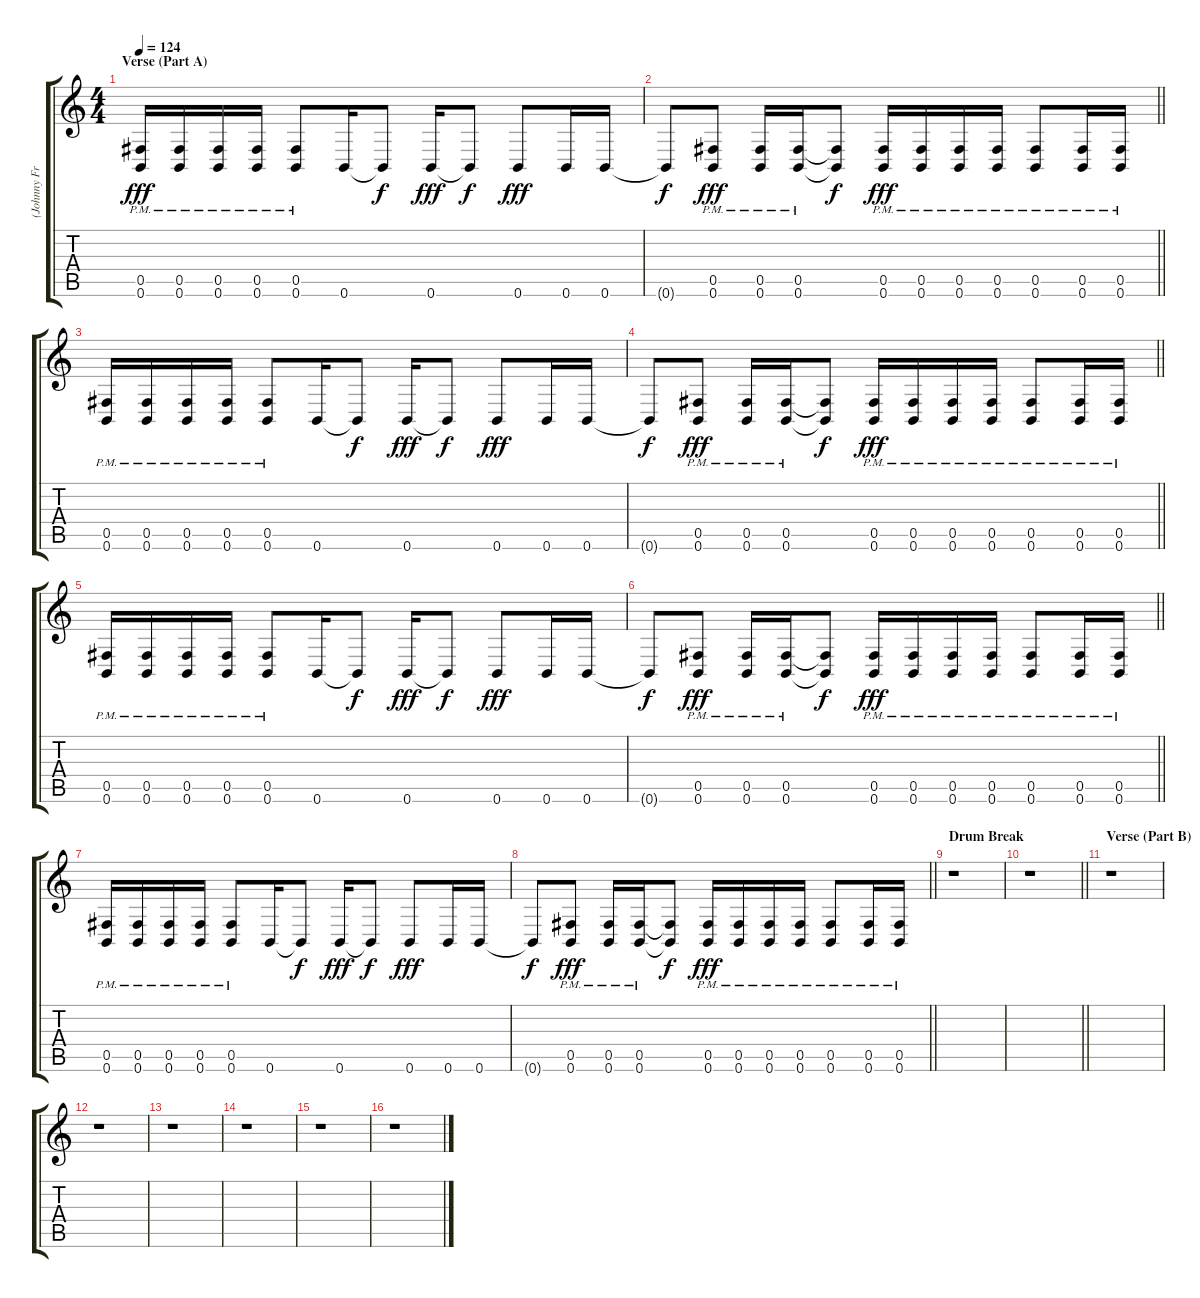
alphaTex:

\track ("(Johnny Franck) Rythm Guitar" "(Johnny Fr") {instrument distortionguitar}
\staff {score tabs}
\tuning (Db4 Ab3 E3 B2 Gb2 B1) {hide}
\ts (4 4)
\section ("" "Verse (Part A)")
\tempo 124
\clef g2
\ks c
(0.5 0.6{pm}).16{dy fff} (0.5 0.6{pm}).16 (0.5 0.6{pm}).16 (0.5 0.6{pm}).16 (0.5 0.6{pm}).8 0.6.16 0.6{t}.8{dy f} 0.6.16{dy fff} 0.6{t}.8{dy f} 0.6.8{dy fff} 0.6.16 0.6.16 |
\barLineRight lightlight
0.6{t}.8{dy f} (0.5 0.6{pm}).8{dy fff} (0.5 0.6{pm}).16 (0.5 0.6{pm}).16 (0.5{t} 0.6{t}).8{dy f} (0.5 0.6{pm}).16{dy fff} (0.5 0.6{pm}).16 (0.5 0.6{pm}).16 (0.5 0.6{pm}).16 (0.5 0.6{pm}).8 (0.5 0.6{pm}).16 (0.5{pm} 0.6).16 |
(0.5{pm} 0.6).16 (0.5{pm} 0.6).16 (0.5{pm} 0.6).16 (0.5{pm} 0.6).16 (0.5{pm} 0.6).8 0.6.16 0.6{t}.8{dy f} 0.6.16{dy fff} 0.6{t}.8{dy f} 0.6.8{dy fff} 0.6.16 0.6.16 |
\barLineRight lightlight
0.6{t}.8{dy f} (0.5{pm} 0.6{pm}).8{dy fff} (0.5{pm} 0.6{pm}).16 (0.5{pm} 0.6{pm}).16 (0.5{t} 0.6{t}).8{dy f} (0.5{pm} 0.6{pm}).16{dy fff} (0.5{pm} 0.6{pm}).16 (0.5{pm} 0.6{pm}).16 (0.5{pm} 0.6{pm}).16 (0.5{pm} 0.6{pm}).8 (0.5{pm} 0.6{pm}).16 (0.5{pm} 0.6{pm}).16 |
(0.5 0.6{pm}).16 (0.5 0.6{pm}).16 (0.5 0.6{pm}).16 (0.5 0.6{pm}).16 (0.5 0.6{pm}).8 0.6.16 0.6{t}.8{dy f} 0.6.16{dy fff} 0.6{t}.8{dy f} 0.6.8{dy fff} 0.6.16 0.6.16 |
\barLineRight lightlight
0.6{t}.8{dy f} (0.5 0.6{pm}).8{dy fff} (0.5 0.6{pm}).16 (0.5 0.6{pm}).16 (0.5{t} 0.6{t}).8{dy f} (0.5 0.6{pm}).16{dy fff} (0.5 0.6{pm}).16 (0.5 0.6{pm}).16 (0.5 0.6{pm}).16 (0.5 0.6{pm}).8 (0.5{pm} 0.6{pm}).16 (0.5{pm} 0.6{pm}).16 |
(0.5{pm} 0.6{pm}).16 (0.5{pm} 0.6{pm}).16 (0.5{pm} 0.6{pm}).16 (0.5{pm} 0.6{pm}).16 (0.5{pm} 0.6{pm}).8 0.6.16 0.6{t}.8{dy f} 0.6.16{dy fff} 0.6{t}.8{dy f} 0.6.8{dy fff} 0.6.16 0.6.16 |
\barLineRight lightlight
0.6{t}.8{dy f} (0.5{pm} 0.6{pm}).8{dy fff} (0.5{pm} 0.6{pm}).16 (0.5{pm} 0.6{pm}).16 (0.5{t} 0.6{t}).8{dy f} (0.5{pm} 0.6{pm}).16{dy fff} (0.5{pm} 0.6{pm}).16 (0.5{pm} 0.6{pm}).16 (0.5{pm} 0.6{pm}).16 (0.5{pm} 0.6{pm}).8 (0.5{pm} 0.6{pm}).16 (0.5{pm} 0.6{pm}).16 |
\section ("" "Drum Break")
r.1 |
\barLineRight lightlight
r.1 |
\section ("" "Verse (Part B)")
r.1 |
r.1 |
r.1 |
r.1 |
r.1 |
r.1
